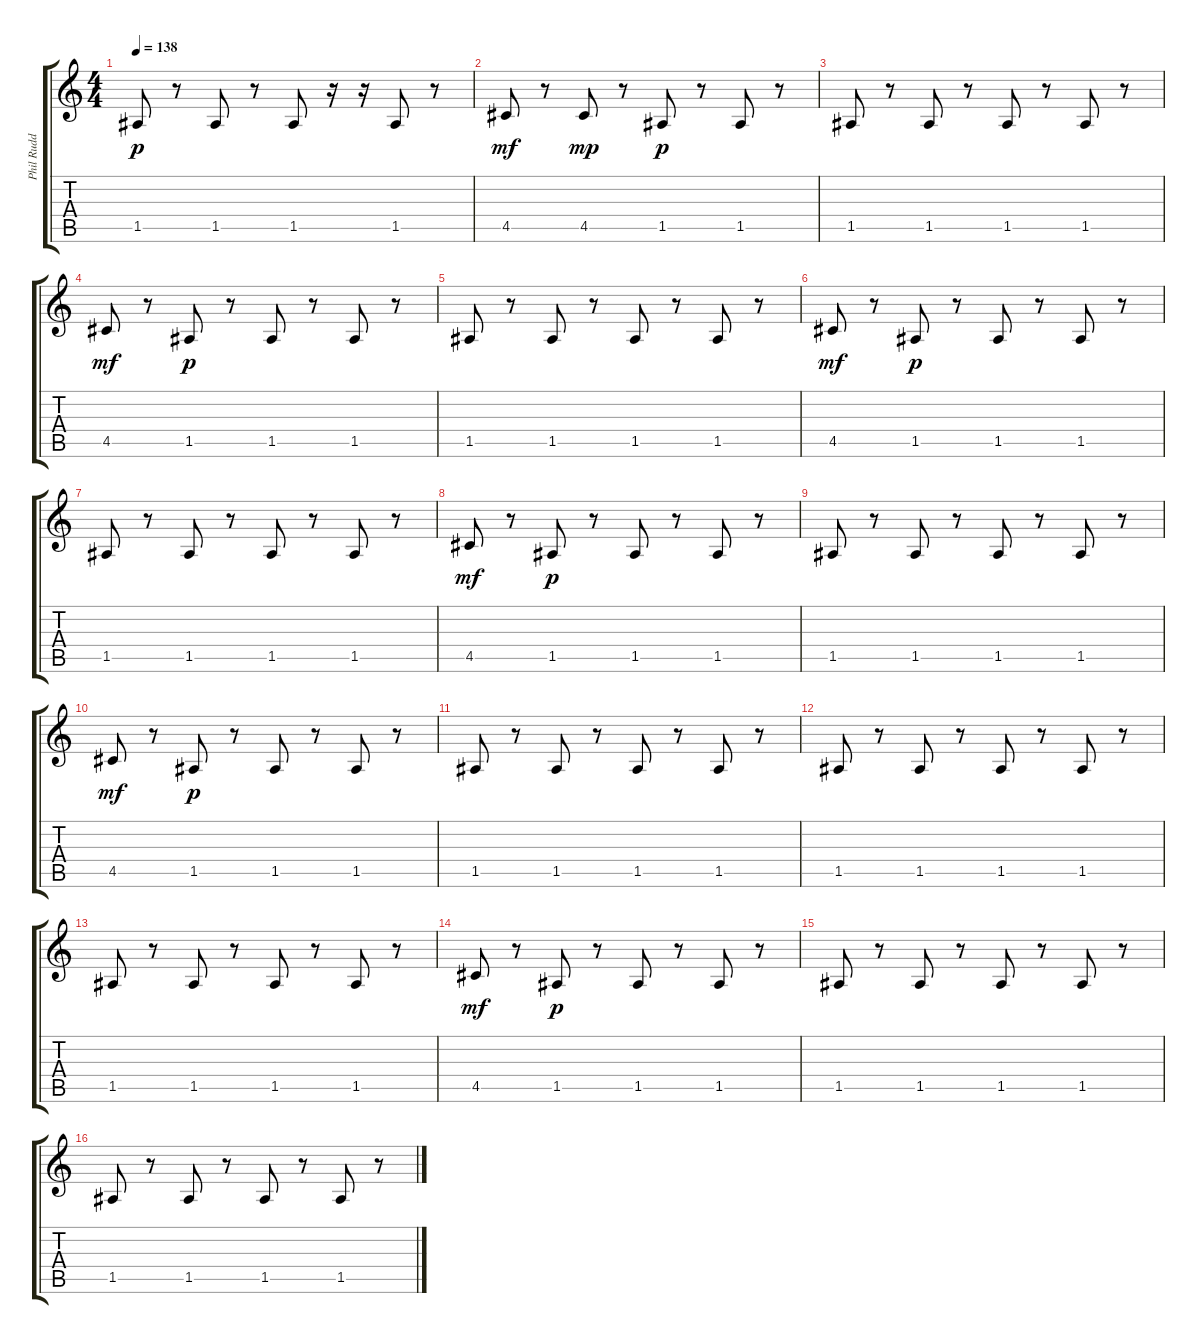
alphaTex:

\track ("Phil Rudd" "Phil Rudd") {instrument acousticguitarsteel}
\staff {score tabs}
\tuning (E4 B3 G3 D3 A2 E2) {hide}
\ts (4 4)
\tempo 138
\clef g2
\ks c
1.5.8{dy p} r.8 1.5.8 r.8 1.5.8 r.16 r.16 1.5.8 r.8 |
4.5.8{dy mf} r.8 4.5.8{dy mp} r.8 1.5.8{dy p} r.8 1.5.8 r.8 |
1.5.8 r.8 1.5.8 r.8 1.5.8 r.8 1.5.8 r.8 |
4.5.8{dy mf} r.8 1.5.8{dy p} r.8 1.5.8 r.8 1.5.8 r.8 |
1.5.8 r.8 1.5.8 r.8 1.5.8 r.8 1.5.8 r.8 |
4.5.8{dy mf} r.8 1.5.8{dy p} r.8 1.5.8 r.8 1.5.8 r.8 |
1.5.8 r.8 1.5.8 r.8 1.5.8 r.8 1.5.8 r.8 |
4.5.8{dy mf} r.8 1.5.8{dy p} r.8 1.5.8 r.8 1.5.8 r.8 |
1.5.8 r.8 1.5.8 r.8 1.5.8 r.8 1.5.8 r.8 |
4.5.8{dy mf} r.8 1.5.8{dy p} r.8 1.5.8 r.8 1.5.8 r.8 |
1.5.8 r.8 1.5.8 r.8 1.5.8 r.8 1.5.8 r.8 |
1.5.8 r.8 1.5.8 r.8 1.5.8 r.8 1.5.8 r.8 |
1.5.8 r.8 1.5.8 r.8 1.5.8 r.8 1.5.8 r.8 |
4.5.8{dy mf} r.8 1.5.8{dy p} r.8 1.5.8 r.8 1.5.8 r.8 |
1.5.8 r.8 1.5.8 r.8 1.5.8 r.8 1.5.8 r.8 |
1.5.8 r.8 1.5.8 r.8 1.5.8 r.8 1.5.8 r.8
